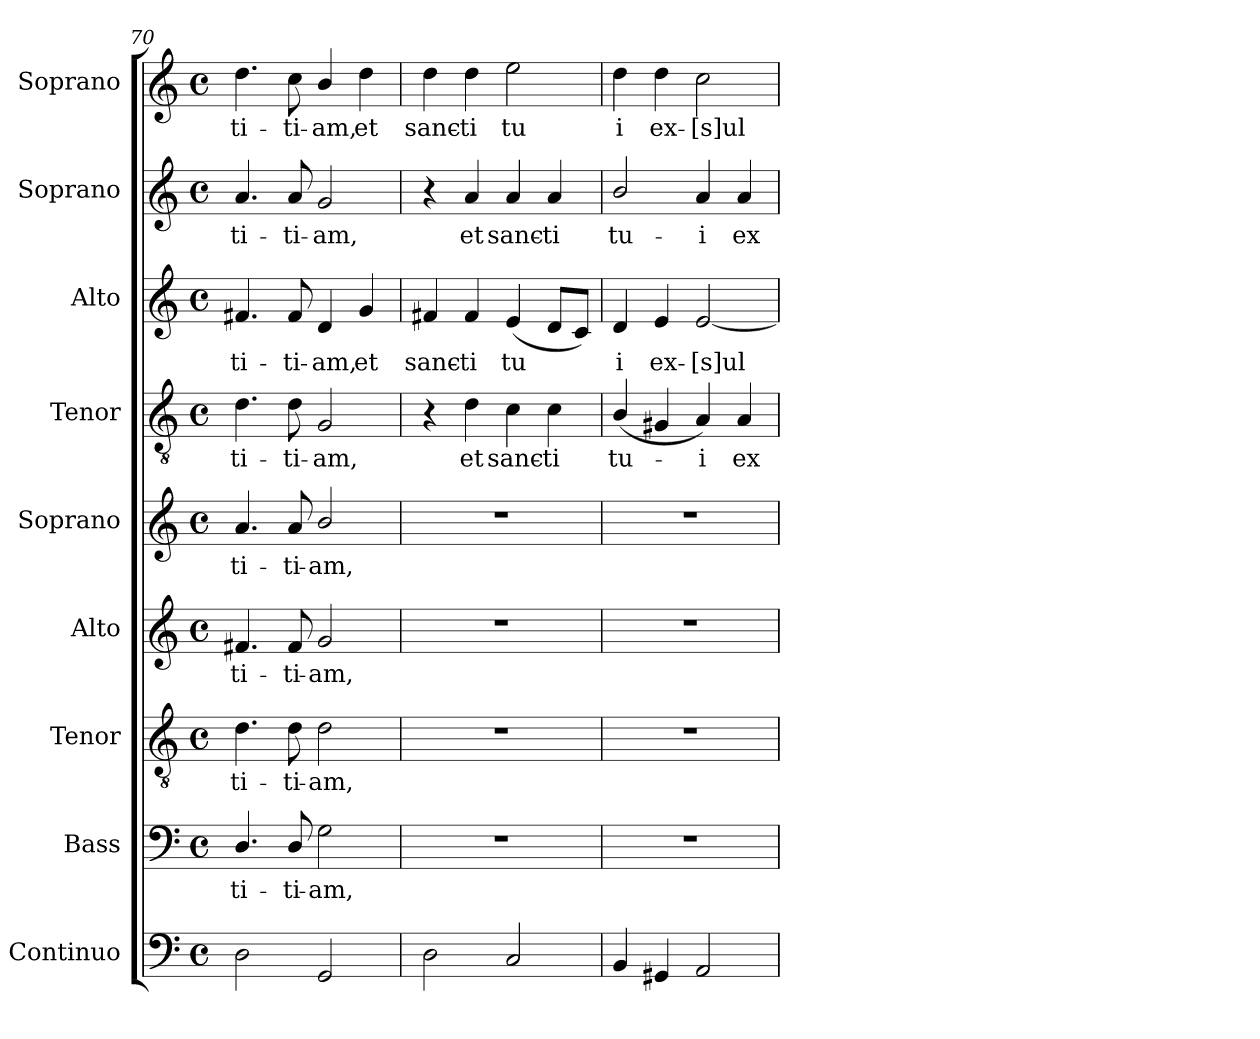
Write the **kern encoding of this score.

**kern	**kern	**text	**kern	**text	**kern	**text	**kern	**text	**kern	**text	**kern	**text	**kern	**text	**kern	**text
*part9	*part8	*part8	*part7	*part7	*part6	*part6	*part5	*part5	*part4	*part4	*part3	*part3	*part2	*part2	*part1	*part1
*staff9	*staff8	*staff8	*staff7	*staff7	*staff6	*staff6	*staff5	*staff5	*staff4	*staff4	*staff3	*staff3	*staff2	*staff2	*staff1	*staff1
*I"Continuo	*I"Bass	*	*I"Tenor	*	*I"Alto	*	*I"Soprano	*	*I"Tenor	*	*I"Alto	*	*I"Soprano	*	*I"Soprano	*
*I'Cont.	*I'B.	*	*I'T.	*	*I'A.	*	*I'S.	*	*I'T.	*	*I'A.	*	*I'S.	*	*I'S.	*
*clefF4	*clefF4	*	*clefGv2	*	*clefG2	*	*clefG2	*	*clefGv2	*	*clefG2	*	*clefG2	*	*clefG2	*
*	*	*	*ITrd7c12	*	*	*	*	*	*ITrd7c12	*	*	*	*	*	*	*
*k[]	*k[]	*	*k[]	*	*k[]	*	*k[]	*	*k[]	*	*k[]	*	*k[]	*	*k[]	*
*C:	*C:	*	*C:	*	*C:	*	*C:	*	*C:	*	*C:	*	*C:	*	*C:	*
*M4/4	*M4/4	*	*M4/4	*	*M4/4	*	*M4/4	*	*M4/4	*	*M4/4	*	*M4/4	*	*M4/4	*
*met(c)	*met(c)	*	*met(c)	*	*met(c)	*	*met(c)	*	*met(c)	*	*met(c)	*	*met(c)	*	*met(c)	*
=70	=70	=70	=70	=70	=70	=70	=70	=70	=70	=70	=70	=70	=70	=70	=70	=70
!	!	!LO:LY:b:color=#000000	!	!	!	!	!	!	!	!	!	!	!	!	!	!
!	!	!	!	!LO:LY:b:color=#000000	!	!	!	!	!	!	!	!	!	!	!	!
!	!	!	!	!	!	!LO:LY:b:color=#000000	!	!	!	!	!	!	!	!	!	!
!	!	!	!	!	!	!	!	!LO:LY:b:color=#000000	!	!	!	!	!	!	!	!
!	!	!	!	!	!	!	!	!	!	!LO:LY:b:color=#000000	!	!	!	!	!	!
!	!	!	!	!	!	!	!	!	!	!	!	!LO:LY:b:color=#000000	!	!	!	!
!	!	!	!	!	!	!	!	!	!	!	!	!	!	!LO:LY:b:color=#000000	!	!
!	!	!	!	!	!	!	!	!	!	!	!	!	!	!	!	!LO:LY:b:color=#000000
2Di\	4.Di/	-ti-	4.Di\	-ti-	4.f#Xi/	-ti-	4.ai/	-ti-	4.Di\	-ti-	4.f#Xi/	-ti-	4.ai/	-ti-	4.ddi\	-ti-
!	!	!LO:LY:b:color=#000000	!	!	!	!	!	!	!	!	!	!	!	!	!	!
!	!	!	!	!LO:LY:b:color=#000000	!	!	!	!	!	!	!	!	!	!	!	!
!	!	!	!	!	!	!LO:LY:b:color=#000000	!	!	!	!	!	!	!	!	!	!
!	!	!	!	!	!	!	!	!LO:LY:b:color=#000000	!	!	!	!	!	!	!	!
!	!	!	!	!	!	!	!	!	!	!LO:LY:b:color=#000000	!	!	!	!	!	!
!	!	!	!	!	!	!	!	!	!	!	!	!LO:LY:b:color=#000000	!	!	!	!
!	!	!	!	!	!	!	!	!	!	!	!	!	!	!LO:LY:b:color=#000000	!	!
!	!	!	!	!	!	!	!	!	!	!	!	!	!	!	!	!LO:LY:b:color=#000000
.	8Di/	-ti-	8Di\	-ti-	8f#i/	-ti-	8ai/	-ti-	8Di\	-ti-	8f#i/	-ti-	8ai/	-ti-	8cci\	-ti-
!	!	!LO:LY:b:color=#000000	!	!	!	!	!	!	!	!	!	!	!	!	!	!
!	!	!	!	!LO:LY:b:color=#000000	!	!	!	!	!	!	!	!	!	!	!	!
!	!	!	!	!	!	!LO:LY:b:color=#000000	!	!	!	!	!	!	!	!	!	!
!	!	!	!	!	!	!	!	!LO:LY:b:color=#000000	!	!	!	!	!	!	!	!
!	!	!	!	!	!	!	!	!	!	!LO:LY:b:color=#000000	!	!	!	!	!	!
!	!	!	!	!	!	!	!	!	!	!	!	!LO:LY:b:color=#000000	!	!	!	!
!	!	!	!	!	!	!	!	!	!	!	!	!	!	!LO:LY:b:color=#000000	!	!
!	!	!	!	!	!	!	!	!	!	!	!	!	!	!	!	!LO:LY:b:color=#000000
2GGi/	2Gi\	-am,	2Di\	-am,	2gi/	-am,	2bi/	-am,	2GGi/	-am,	4di/	-am,	2gi/	-am,	4bi/	-am,
!	!	!	!	!	!	!	!	!	!	!	!	!LO:LY:b:color=#000000	!	!	!	!
!	!	!	!	!	!	!	!	!	!	!	!	!	!	!	!	!LO:LY:b:color=#000000
.	.	.	.	.	.	.	.	.	.	.	4gi/	et	.	.	4ddi\	et
!!LO:LB:g=z
=71	=71	=71	=71	=71	=71	=71	=71	=71	=71	=71	=71	=71	=71	=71	=71	=71
!	!	!	!	!	!	!	!	!	!	!	!	!LO:LY:b:color=#000000	!	!	!	!
!	!	!	!	!	!	!	!	!	!	!	!	!	!	!	!	!LO:LY:b:color=#000000
2Di\	1r	.	1r	.	1r	.	1r	.	4r	.	4f#Xi/	sanc-	4r	.	4ddi\	sanc-
!	!	!	!	!	!	!	!	!	!	!LO:LY:b:color=#000000	!	!	!	!	!	!
!	!	!	!	!	!	!	!	!	!	!	!	!LO:LY:b:color=#000000	!	!	!	!
!	!	!	!	!	!	!	!	!	!	!	!	!	!	!LO:LY:b:color=#000000	!	!
!	!	!	!	!	!	!	!	!	!	!	!	!	!	!	!	!LO:LY:b:color=#000000
.	.	.	.	.	.	.	.	.	4Di\	et	4f#i/	-ti	4ai/	et	4ddi\	-ti
!	!	!	!	!	!	!	!	!	!	!LO:LY:b:color=#000000	!	!	!	!	!	!
!	!	!	!	!	!	!	!	!	!	!	!	!LO:LY:b:color=#000000	!	!	!	!
!	!	!	!	!	!	!	!	!	!	!	!	!	!	!LO:LY:b:color=#000000	!	!
!	!	!	!	!	!	!	!	!	!	!	!	!	!	!	!	!LO:LY:b:color=#000000
2Ci/	.	.	.	.	.	.	.	.	4Ci\	sanc-	(4ei/	tu	4ai/	sanc-	2eei\	tu
!	!	!	!	!	!	!	!	!	!	!LO:LY:b:color=#000000	!	!	!	!	!	!
!	!	!	!	!	!	!	!	!	!	!	!	!	!	!LO:LY:b:color=#000000	!	!
.	.	.	.	.	.	.	.	.	4Ci\	-ti	8di/L	.	4ai/	-ti	.	.
.	.	.	.	.	.	.	.	.	.	.	8ci/J)	.	.	.	.	.
=72	=72	=72	=72	=72	=72	=72	=72	=72	=72	=72	=72	=72	=72	=72	=72	=72
!	!	!	!	!	!	!	!	!	!	!LO:LY:b:color=#000000	!	!	!	!	!	!
!	!	!	!	!	!	!	!	!	!	!	!	!LO:LY:b:color=#000000	!	!	!	!
!	!	!	!	!	!	!	!	!	!	!	!	!	!	!LO:LY:b:color=#000000	!	!
!	!	!	!	!	!	!	!	!	!	!	!	!	!	!	!	!LO:LY:b:color=#000000
4BBi/	1r	.	1r	.	1r	.	1r	.	(4BBi/	tu-	4di/	i	2bi/	tu-	4ddi\	i
!	!	!	!	!	!	!	!	!	!	!	!	!LO:LY:b:color=#000000	!	!	!	!
!	!	!	!	!	!	!	!	!	!	!	!	!	!	!	!	!LO:LY:b:color=#000000
4GG#Xi/	.	.	.	.	.	.	.	.	4GG#Xi/	.	4ei/	ex-	.	.	4ddi\	ex-
!	!	!	!	!	!	!	!	!	!	!LO:LY:b:color=#000000	!	!	!	!	!	!
!	!	!	!	!	!	!	!	!	!	!	!	!LO:LY:b:color=#000000	!	!	!	!
!	!	!	!	!	!	!	!	!	!	!	!	!	!	!LO:LY:b:color=#000000	!	!
!	!	!	!	!	!	!	!	!	!	!	!	!	!	!	!	!LO:LY:b:color=#000000
2AAi/	.	.	.	.	.	.	.	.	4AAi/)	-i	[2ei/	-[s]ul-	4ai/	-i	2cci\	-[s]ul-
!	!	!	!	!	!	!	!	!	!	!LO:LY:b:color=#000000	!	!	!	!	!	!
!	!	!	!	!	!	!	!	!	!	!	!	!	!	!LO:LY:b:color=#000000	!	!
.	.	.	.	.	.	.	.	.	4AAi/	ex-	.	.	4ai/	ex-	.	.
=	=	=	=	=	=	=	=	=	=	=	=	=	=	=	=	=
*-	*-	*-	*-	*-	*-	*-	*-	*-	*-	*-	*-	*-	*-	*-	*-	*-
